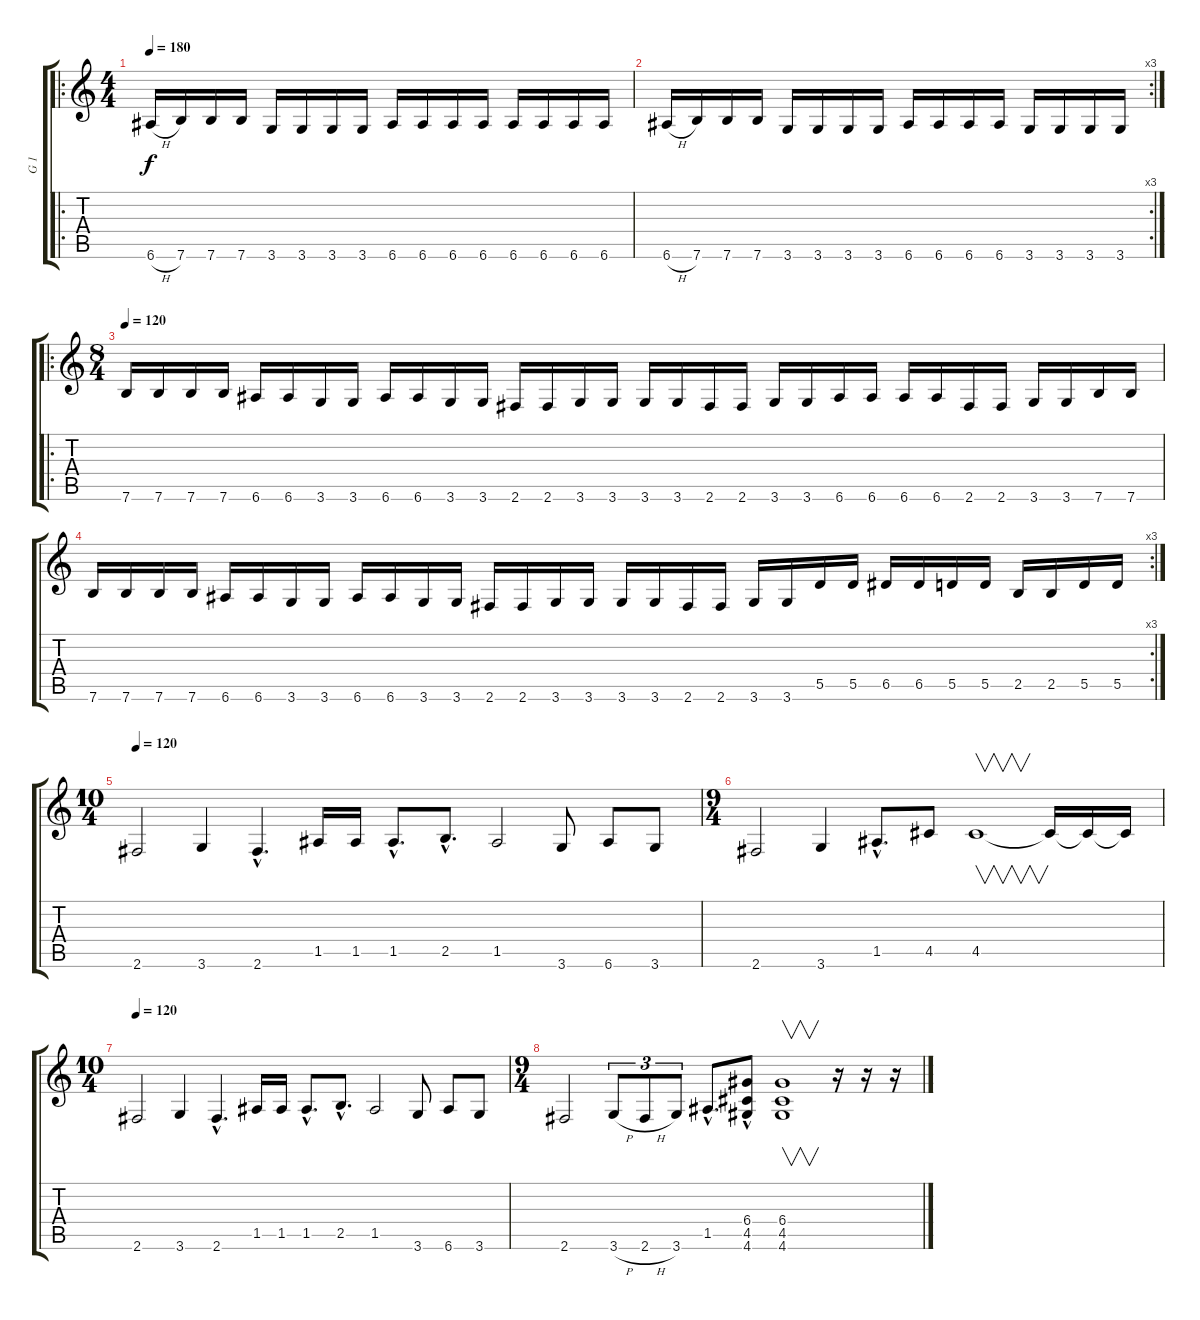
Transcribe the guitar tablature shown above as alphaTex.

\track ("G 1" "G 1") {instrument distortionguitar}
\staff {score tabs}
\tuning (E4 B3 G3 D3 A2 E2) {hide}
\ro
\ts (4 4)
\tempo 180
\clef g2
\ks c
6.6{h}.16{dy f} 7.6.16 7.6.16 7.6.16 3.6.16 3.6.16 3.6.16 3.6.16 6.6.16 6.6.16 6.6.16 6.6.16 6.6.16 6.6.16 6.6.16 6.6.16 |
\rc 3
6.6{h}.16 7.6.16 7.6.16 7.6.16 3.6.16 3.6.16 3.6.16 3.6.16 6.6.16 6.6.16 6.6.16 6.6.16 3.6.16 3.6.16 3.6.16 3.6.16 |
\ro
\ts (8 4)
\tempo 120
7.6.16 7.6.16 7.6.16 7.6.16 6.6.16 6.6.16 3.6.16 3.6.16 6.6.16 6.6.16 3.6.16 3.6.16 2.6.16 2.6.16 3.6.16 3.6.16 3.6.16 3.6.16 2.6.16 2.6.16 3.6.16 3.6.16 6.6.16 6.6.16 6.6.16 6.6.16 2.6.16 2.6.16 3.6.16 3.6.16 7.6.16 7.6.16 |
\rc 3
7.6.16 7.6.16 7.6.16 7.6.16 6.6.16 6.6.16 3.6.16 3.6.16 6.6.16 6.6.16 3.6.16 3.6.16 2.6.16 2.6.16 3.6.16 3.6.16 3.6.16 3.6.16 2.6.16 2.6.16 3.6.16 3.6.16 5.5.16 5.5.16 6.5.16 6.5.16 5.5.16 5.5.16 2.5.16 2.5.16 5.5.16 5.5.16 |
\ts (10 4)
\tempo 120
2.6.2 3.6.4 2.6{hac}.4{d} 1.5.16 1.5.16 1.5{hac}.8{d} 2.5{hac}.8{d} 1.5.2 3.6.8 6.6.8 3.6.8 |
\ts (9 4)
2.6.2 3.6.4 1.5{hac}.8{d} 4.5.8 4.5.1{v} 4.5{t}.16 4.5{t}.16 4.5{t}.16 |
\ts (10 4)
\tempo 120
2.6.2 3.6.4 2.6{hac}.4{d} 1.5.16 1.5.16 1.5{hac}.8{d} 2.5{hac}.8{d} 1.5.2 3.6.8 6.6.8 3.6.8 |
\ts (9 4)
2.6.2 3.6{h}.8{tu (3 2)} 2.6{h}.8{tu (3 2)} 3.6.8{tu (3 2)} 1.5{hac}.8{d} (6.4 4.5 4.6{hac}).8 (6.4 4.5 4.6).1{v} r.16 r.16 r.16
